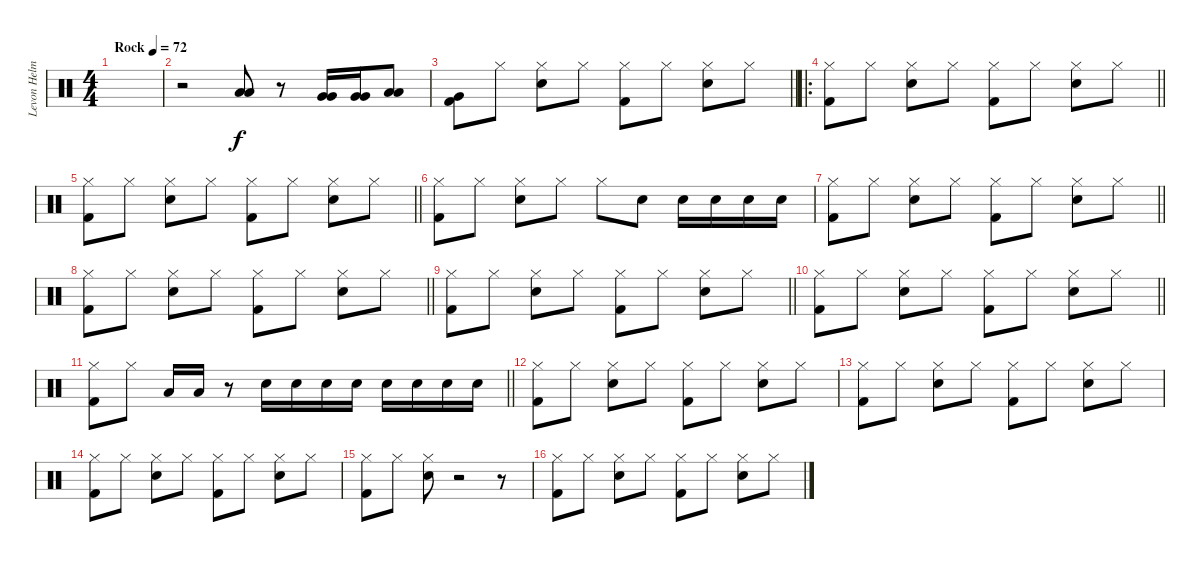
\track ("Levon Helm" "Levon Helm") {instrument percussion}
\staff {score}
\articulation defaults
\ts (4 4)
\tempo (72 "Rock")
\clef neutral
\ks c
|
r.2 ("Low Tom (hit)" "Low Tom (hit)").8 r.8 ("Very Low Tom (hit)" "Very Low Tom (hit)").16 ("Very Low Tom (hit)" "Very Low Tom (hit)").16 ("Low Floor Tom (hit)" "Low Floor Tom (hit)").8 |
\barLineRight lightlight
("Very Low Tom (hit)" "Kick (hit) 2").8 "Hi-Hat (closed)".8{dy f} ("Hi-Hat (closed)" "Snare (hit) 2").8 "Hi-Hat (closed)".8 ("Hi-Hat (closed)" "Kick (hit) 2").8 "Hi-Hat (closed)".8 ("Hi-Hat (closed)" "Snare (hit) 2").8 "Hi-Hat (closed)".8 |
\ro
\barLineRight lightlight
("Hi-Hat (closed)" "Kick (hit) 2").8 "Hi-Hat (closed)".8 ("Hi-Hat (closed)" "Snare (hit) 2").8 "Hi-Hat (closed)".8 ("Hi-Hat (closed)" "Kick (hit) 2").8 "Hi-Hat (closed)".8 ("Hi-Hat (closed)" "Snare (hit) 2").8 "Hi-Hat (closed)".8 |
\barLineRight lightlight
("Hi-Hat (closed)" "Kick (hit) 2").8 "Hi-Hat (closed)".8 ("Hi-Hat (closed)" "Snare (hit) 2").8 "Hi-Hat (closed)".8 ("Hi-Hat (closed)" "Kick (hit) 2").8 "Hi-Hat (closed)".8 ("Hi-Hat (closed)" "Snare (hit) 2").8 "Hi-Hat (closed)".8 |
("Hi-Hat (closed)" "Kick (hit) 2").8 "Hi-Hat (closed)".8 ("Hi-Hat (closed)" "Snare (hit) 2").8 "Hi-Hat (closed)".8 "Hi-Hat (closed)".8 "Snare (hit) 2".8 "Snare (hit) 2".16 "Snare (hit) 2".16 "Snare (hit) 2".16 "Snare (hit) 2".16 |
\barLineRight lightlight
("Hi-Hat (closed)" "Kick (hit) 2").8 "Hi-Hat (closed)".8 ("Hi-Hat (closed)" "Snare (hit) 2").8 "Hi-Hat (closed)".8 ("Hi-Hat (closed)" "Kick (hit) 2").8 "Hi-Hat (closed)".8 ("Hi-Hat (closed)" "Snare (hit) 2").8 "Hi-Hat (closed)".8 |
\barLineRight lightlight
("Hi-Hat (closed)" "Kick (hit) 2").8 "Hi-Hat (closed)".8 ("Hi-Hat (closed)" "Snare (hit) 2").8 "Hi-Hat (closed)".8 ("Hi-Hat (closed)" "Kick (hit) 2").8 "Hi-Hat (closed)".8 ("Hi-Hat (closed)" "Snare (hit) 2").8 "Hi-Hat (closed)".8 |
\barLineRight lightlight
("Hi-Hat (closed)" "Kick (hit) 2").8 "Hi-Hat (closed)".8 ("Hi-Hat (closed)" "Snare (hit) 2").8 "Hi-Hat (closed)".8 ("Hi-Hat (closed)" "Kick (hit) 2").8 "Hi-Hat (closed)".8 ("Hi-Hat (closed)" "Snare (hit) 2").8 "Hi-Hat (closed)".8 |
\barLineRight lightlight
("Hi-Hat (closed)" "Kick (hit) 2").8 "Hi-Hat (closed)".8 ("Hi-Hat (closed)" "Snare (hit) 2").8 "Hi-Hat (closed)".8 ("Hi-Hat (closed)" "Kick (hit) 2").8 "Hi-Hat (closed)".8 ("Hi-Hat (closed)" "Snare (hit) 2").8 "Hi-Hat (closed)".8 |
\barLineRight lightlight
("Hi-Hat (closed)" "Kick (hit) 2").8 "Hi-Hat (closed)".8 "Low Tom (hit)".16 "Low Tom (hit)".16 r.8 "Snare (hit) 2".16 "Snare (hit) 2".16 "Snare (hit) 2".16 "Snare (hit) 2".16 "Snare (hit) 2".16 "Snare (hit) 2".16 "Snare (hit) 2".16 "Snare (hit) 2".16 |
("Hi-Hat (closed)" "Kick (hit) 2").8 "Hi-Hat (closed)".8 ("Hi-Hat (closed)" "Snare (hit) 2").8 "Hi-Hat (closed)".8 ("Hi-Hat (closed)" "Kick (hit) 2").8 "Hi-Hat (closed)".8 ("Hi-Hat (closed)" "Snare (hit) 2").8 "Hi-Hat (closed)".8 |
("Hi-Hat (closed)" "Kick (hit) 2").8 "Hi-Hat (closed)".8 ("Hi-Hat (closed)" "Snare (hit) 2").8 "Hi-Hat (closed)".8 ("Hi-Hat (closed)" "Kick (hit) 2").8 "Hi-Hat (closed)".8 ("Hi-Hat (closed)" "Snare (hit) 2").8 "Hi-Hat (closed)".8 |
("Hi-Hat (closed)" "Kick (hit) 2").8 "Hi-Hat (closed)".8 ("Hi-Hat (closed)" "Snare (hit) 2").8 "Hi-Hat (closed)".8 ("Hi-Hat (closed)" "Kick (hit) 2").8 "Hi-Hat (closed)".8 ("Hi-Hat (closed)" "Snare (hit) 2").8 "Hi-Hat (closed)".8 |
("Hi-Hat (closed)" "Kick (hit) 2").8 "Hi-Hat (closed)".8 ("Hi-Hat (closed)" "Snare (hit) 2").8 r.2 r.8 |
("Hi-Hat (closed)" "Kick (hit) 2").8 "Hi-Hat (closed)".8 ("Hi-Hat (closed)" "Snare (hit) 2").8 "Hi-Hat (closed)".8 ("Hi-Hat (closed)" "Kick (hit) 2").8 "Hi-Hat (closed)".8 ("Hi-Hat (closed)" "Snare (hit) 2").8 "Hi-Hat (closed)".8
